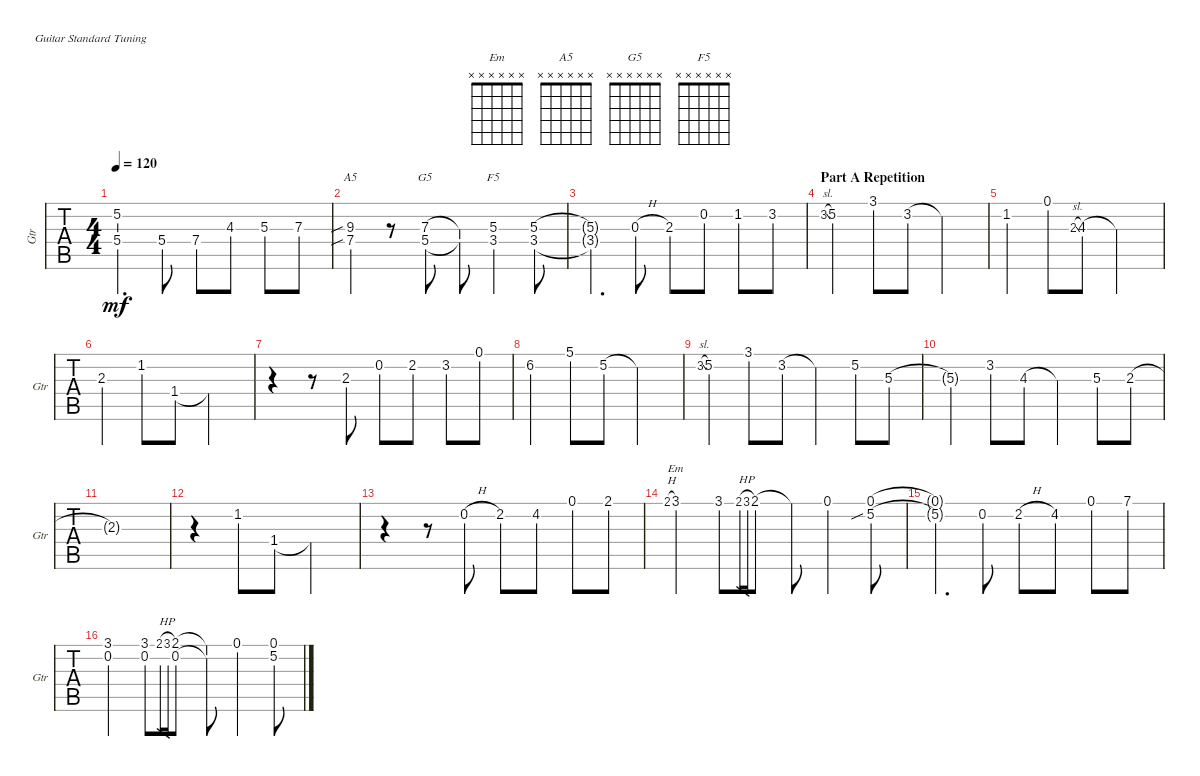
\defaultSystemsLayout 4
\bracketExtendMode groupsimilarinstruments
\singleTrackTrackNamePolicy allsystems
\multiTrackTrackNamePolicy allsystems
\otherSystemsTrackNameOrientation horizontal
\track ("Gtr" "Gtr") {instrument acousticguitarsteel}
\staff {tabs}
\tuning (E4 B3 G3 D3 A2 E2)
\chord ("Em" x x x x x x)
\chord ("A5" x x x x x x)
\chord ("G5" x x x x x x)
\chord ("F5" x x x x x x)
\ts (4 4)
\tempo 120
\clef g2
\ks c
(5.2{t} 5.4{t}).4{d dy mf} 5.4.8 7.4.8 4.3.8 5.3.8 7.3.8 |
(9.3{sib} 7.4{sib}).4{ch "A5"} r.8 (7.3 5.4).8{ch "G5"} (7.3{t} 5.4{t}).8 (5.3 3.4).4{ch "F5"} (5.3 3.4).8 |
(5.3{t} 3.4{t}).4{d} 0.3{h}.8 2.3.8 0.2.8 1.2.8 3.2.8 |
\section ("" "Part A Repetition")
3.2{sl}.8{gr} 5.2.4 3.1.8 3.2.8 3.2{t}.2 |
1.2.4 0.1.8 2.3{sl}.8{gr} 4.3.8 4.3{t}.2 |
2.3.4 1.2.8 1.4.8 1.4{t}.2 |
r.4 r.8 2.3.8 0.2.8 2.2.8 3.2.8 0.1.8 |
6.2.4 5.1.8 5.2.8 5.2{t}.2 |
3.2{sl}.8{gr} 5.2.4 3.1.8 3.2.8 3.2{t}.4 5.2.8 5.3.8 |
5.3{t}.4 3.2.8 4.3.8 4.3{t}.4 5.3.8 2.3.8 |
2.3{t}.1 |
r.4 1.2.8 1.4.8 1.4{t}.2 |
r.4 r.8 0.2{h}.8 2.2.8 4.2.8 0.1.8 2.1.8 |
2.1{h}.8{gr} 3.1.4{ch "Em"} 3.1.8 2.1{h}.16{gr} 3.1{h}.16{gr} 2.1.8 2.1{t}.8 0.1.4 (0.1 5.2{sib}).8 |
(0.1{t} 5.2{t}).4{d} 0.2.8 2.2{h}.8 4.2.8 0.1.8 7.1.8 |
(3.1 0.2).4 (3.1 0.2).8 2.1{h}.16{gr} 3.1{h}.16{gr} (2.1 0.2).8 (2.1{t} 0.2{t}).8 0.1.4 (0.1 5.2).8
